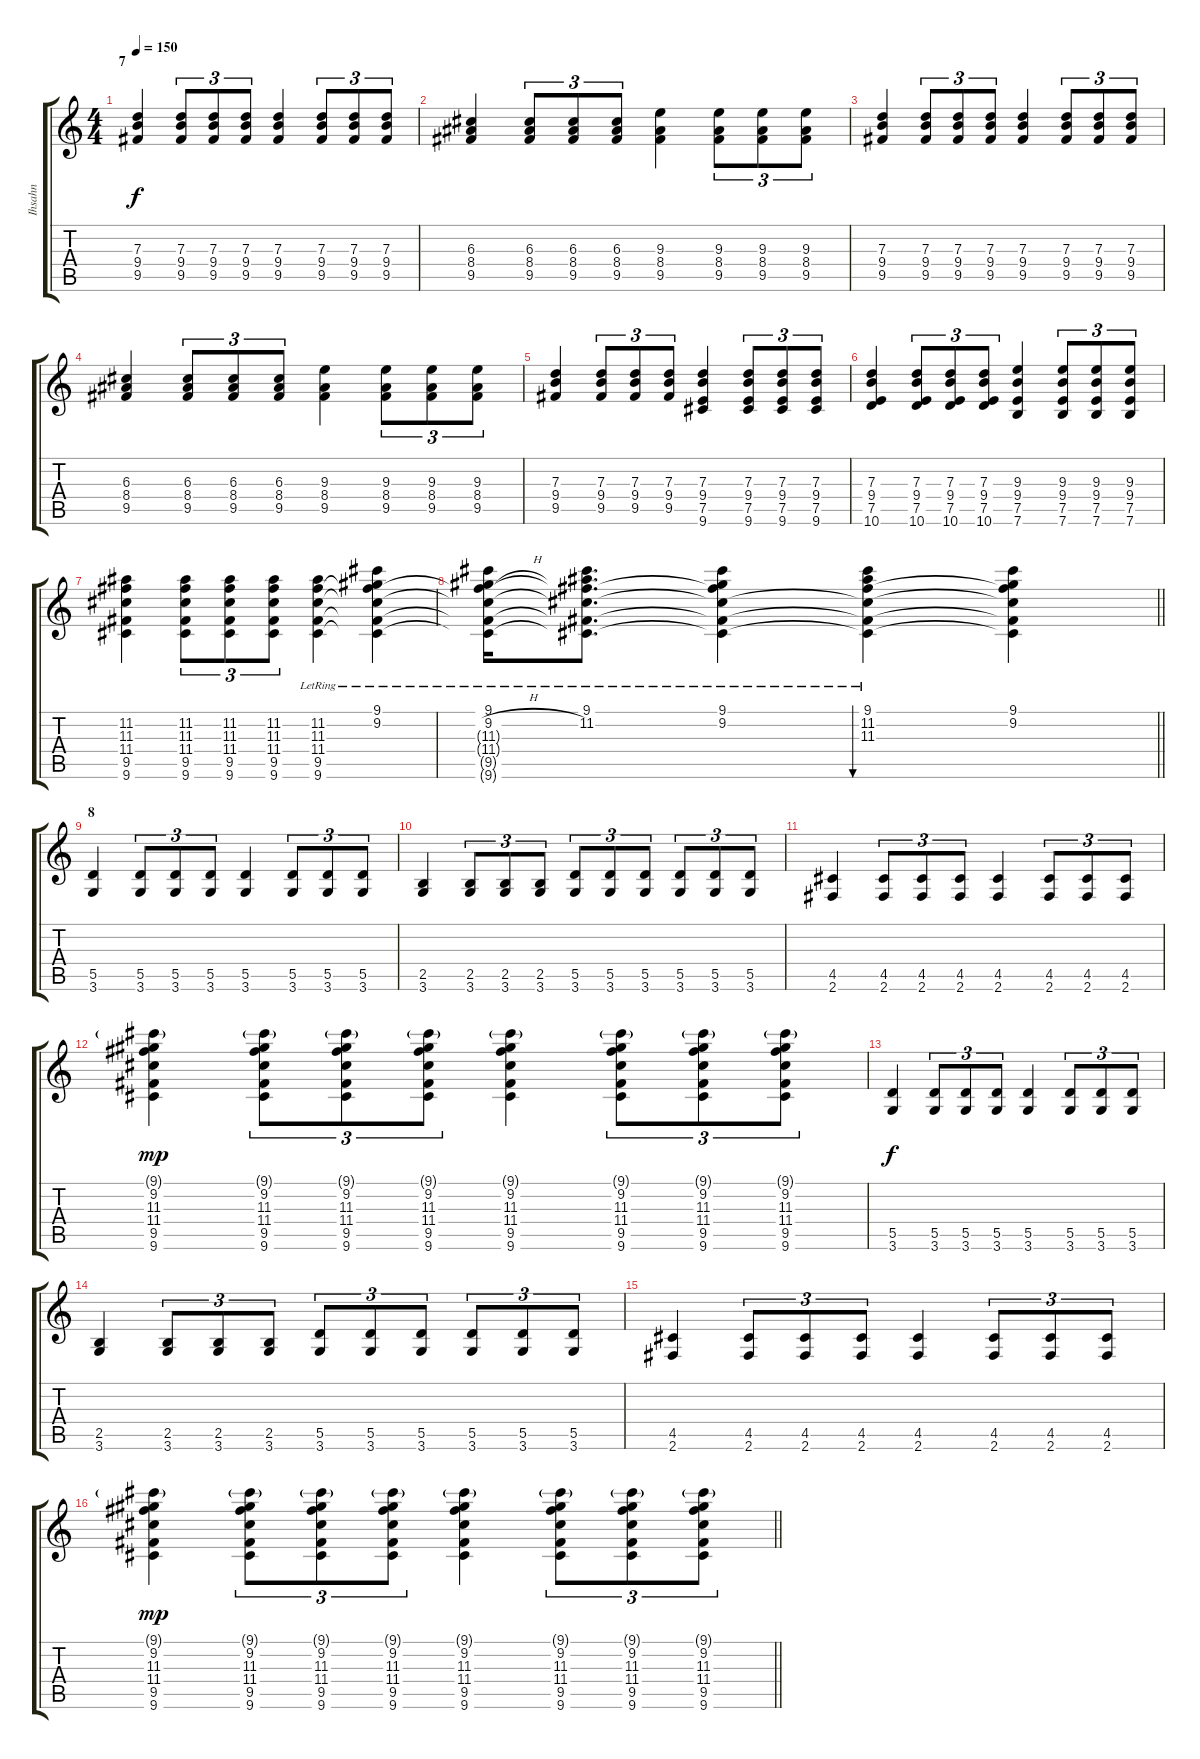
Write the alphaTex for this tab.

\track ("Ihsahn" "Ihsahn") {instrument distortionguitar}
\staff {score tabs}
\tuning (E4 B3 G3 D3 A2 E2) {hide}
\ts (4 4)
\section ("" "7")
\tempo 150
\clef g2
\ks c
(7.3 9.4 9.5).4{dy f} (7.3 9.4 9.5).8{tu (3 2)} (7.3 9.4 9.5).8{tu (3 2)} (7.3 9.4 9.5).8{tu (3 2)} (7.3 9.4 9.5).4 (7.3 9.4 9.5).8{tu (3 2)} (7.3 9.4 9.5).8{tu (3 2)} (7.3 9.4 9.5).8{tu (3 2)} |
(6.3 8.4 9.5).4 (6.3 8.4 9.5).8{tu (3 2)} (6.3 8.4 9.5).8{tu (3 2)} (6.3 8.4 9.5).8{tu (3 2)} (9.3 8.4 9.5).4 (9.3 8.4 9.5).8{tu (3 2)} (9.3 8.4 9.5).8{tu (3 2)} (9.3 8.4 9.5).8{tu (3 2)} |
(7.3 9.4 9.5).4 (7.3 9.4 9.5).8{tu (3 2)} (7.3 9.4 9.5).8{tu (3 2)} (7.3 9.4 9.5).8{tu (3 2)} (7.3 9.4 9.5).4 (7.3 9.4 9.5).8{tu (3 2)} (7.3 9.4 9.5).8{tu (3 2)} (7.3 9.4 9.5).8{tu (3 2)} |
(6.3 8.4 9.5).4 (6.3 8.4 9.5).8{tu (3 2)} (6.3 8.4 9.5).8{tu (3 2)} (6.3 8.4 9.5).8{tu (3 2)} (9.3 8.4 9.5).4 (9.3 8.4 9.5).8{tu (3 2)} (9.3 8.4 9.5).8{tu (3 2)} (9.3 8.4 9.5).8{tu (3 2)} |
(7.3 9.4 9.5).4 (7.3 9.4 9.5).8{tu (3 2)} (7.3 9.4 9.5).8{tu (3 2)} (7.3 9.4 9.5).8{tu (3 2)} (7.3 9.4 7.5 9.6).4 (7.3 9.4 7.5 9.6).8{tu (3 2)} (7.3 9.4 7.5 9.6).8{tu (3 2)} (7.3 9.4 7.5 9.6).8{tu (3 2)} |
(7.3 9.4 7.5 10.6).4 (7.3 9.4 7.5 10.6).8{tu (3 2)} (7.3 9.4 7.5 10.6).8{tu (3 2)} (7.3 9.4 7.5 10.6).8{tu (3 2)} (9.3 9.4 7.5 7.6).4 (9.3 9.4 7.5 7.6).8{tu (3 2)} (9.3 9.4 7.5 7.6).8{tu (3 2)} (9.3 9.4 7.5 7.6).8{tu (3 2)} |
(11.2 11.3 11.4 9.5 9.6).4 (11.2 11.3 11.4 9.5 9.6).8{tu (3 2)} (11.2 11.3 11.4 9.5 9.6).8{tu (3 2)} (11.2 11.3 11.4 9.5 9.6).8{tu (3 2)} (11.2{lr} 11.3{lr} 11.4{lr} 9.5{lr} 9.6{lr}).4 (9.1{lr} 9.2{lr} 11.3{t} 11.4{t} 9.5{t} 9.6{t}).4 |
\barLineRight lightlight
(9.1{lr} 9.2{h lr} 11.3{t} 11.4{t} 9.5{t} 9.6{t}).16 (9.1{lr} 11.2{lr} 11.3{t} 11.4{t} 9.5{t} 9.6{t}).8{d} (9.1{lr} 9.2{lr} 11.3{t} 11.4{t} 9.5{t} 9.6{t}).4 (9.1 11.2 11.3{lr} 11.4{t} 9.5{t} 9.6{t}).4{bu 240} (9.1 9.2 11.3{t} 11.4{t} 9.5{t} 9.6{t}).4 |
\section ("" "8")
(5.5 3.6).4 (5.5 3.6).8{tu (3 2)} (5.5 3.6).8{tu (3 2)} (5.5 3.6).8{tu (3 2)} (5.5 3.6).4 (5.5 3.6).8{tu (3 2)} (5.5 3.6).8{tu (3 2)} (5.5 3.6).8{tu (3 2)} |
(2.5 3.6).4 (2.5 3.6).8{tu (3 2)} (2.5 3.6).8{tu (3 2)} (2.5 3.6).8{tu (3 2)} (5.5 3.6).8{tu (3 2)} (5.5 3.6).8{tu (3 2)} (5.5 3.6).8{tu (3 2)} (5.5 3.6).8{tu (3 2)} (5.5 3.6).8{tu (3 2)} (5.5 3.6).8{tu (3 2)} |
(4.5 2.6).4 (4.5 2.6).8{tu (3 2)} (4.5 2.6).8{tu (3 2)} (4.5 2.6).8{tu (3 2)} (4.5 2.6).4 (4.5 2.6).8{tu (3 2)} (4.5 2.6).8{tu (3 2)} (4.5 2.6).8{tu (3 2)} |
(9.1{g} 9.2 11.3 11.4 9.5 9.6).4{dy mp} (9.1{g} 9.2 11.3 11.4 9.5 9.6).8{tu (3 2)} (9.1{g} 9.2 11.3 11.4 9.5 9.6).8{tu (3 2)} (9.1{g} 9.2 11.3 11.4 9.5 9.6).8{tu (3 2)} (9.1{g} 9.2 11.3 11.4 9.5 9.6).4 (9.1{g} 9.2 11.3 11.4 9.5 9.6).8{tu (3 2)} (9.1{g} 9.2 11.3 11.4 9.5 9.6).8{tu (3 2)} (9.1{g} 9.2 11.3 11.4 9.5 9.6).8{tu (3 2)} |
(5.5 3.6).4{dy f} (5.5 3.6).8{tu (3 2)} (5.5 3.6).8{tu (3 2)} (5.5 3.6).8{tu (3 2)} (5.5 3.6).4 (5.5 3.6).8{tu (3 2)} (5.5 3.6).8{tu (3 2)} (5.5 3.6).8{tu (3 2)} |
(2.5 3.6).4 (2.5 3.6).8{tu (3 2)} (2.5 3.6).8{tu (3 2)} (2.5 3.6).8{tu (3 2)} (5.5 3.6).8{tu (3 2)} (5.5 3.6).8{tu (3 2)} (5.5 3.6).8{tu (3 2)} (5.5 3.6).8{tu (3 2)} (5.5 3.6).8{tu (3 2)} (5.5 3.6).8{tu (3 2)} |
(4.5 2.6).4 (4.5 2.6).8{tu (3 2)} (4.5 2.6).8{tu (3 2)} (4.5 2.6).8{tu (3 2)} (4.5 2.6).4 (4.5 2.6).8{tu (3 2)} (4.5 2.6).8{tu (3 2)} (4.5 2.6).8{tu (3 2)} |
\barLineRight lightlight
(9.1{g} 9.2 11.3 11.4 9.5 9.6).4{dy mp} (9.1{g} 9.2 11.3 11.4 9.5 9.6).8{tu (3 2)} (9.1{g} 9.2 11.3 11.4 9.5 9.6).8{tu (3 2)} (9.1{g} 9.2 11.3 11.4 9.5 9.6).8{tu (3 2)} (9.1{g} 9.2 11.3 11.4 9.5 9.6).4 (9.1{g} 9.2 11.3 11.4 9.5 9.6).8{tu (3 2)} (9.1{g} 9.2 11.3 11.4 9.5 9.6).8{tu (3 2)} (9.1{g} 9.2 11.3 11.4 9.5 9.6).8{tu (3 2)}
